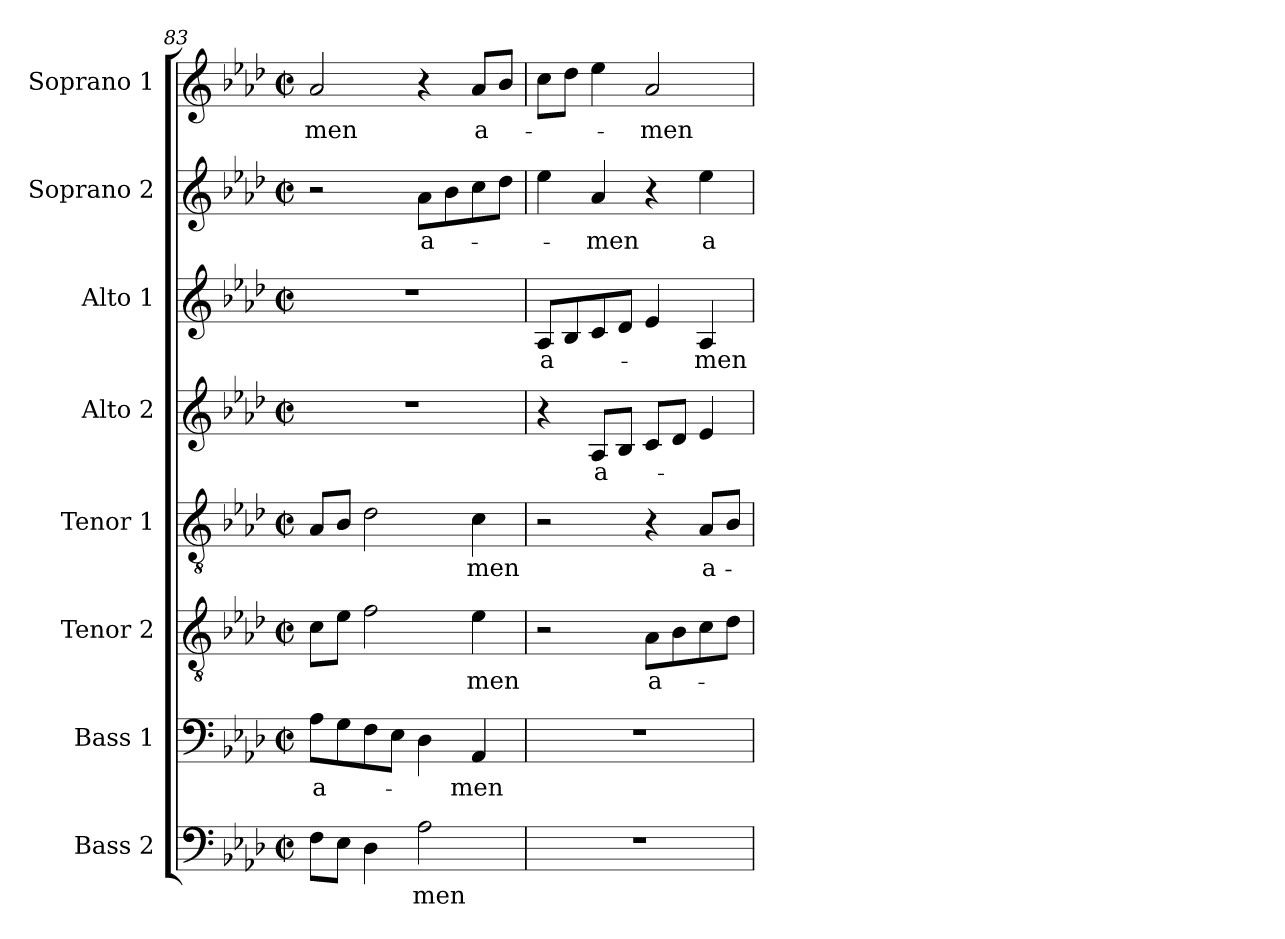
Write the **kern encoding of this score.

**kern	**text	**kern	**text	**kern	**text	**kern	**text	**kern	**text	**kern	**text	**kern	**text	**kern	**text
*part8	*part8	*part7	*part7	*part6	*part6	*part5	*part5	*part4	*part4	*part3	*part3	*part2	*part2	*part1	*part1
*staff8	*staff8	*staff7	*staff7	*staff6	*staff6	*staff5	*staff5	*staff4	*staff4	*staff3	*staff3	*staff2	*staff2	*staff1	*staff1
*I"Bass 2	*	*I"Bass 1	*	*I"Tenor 2	*	*I"Tenor 1	*	*I"Alto 2	*	*I"Alto 1	*	*I"Soprano 2	*	*I"Soprano 1	*
*I'B.2	*	*I'B.1	*	*I'T.2	*	*I'T.1	*	*I'A.2	*	*I'A.1	*	*I'S.2	*	*I'S.1	*
*clefF4	*	*clefF4	*	*clefGv2	*	*clefGv2	*	*clefG2	*	*clefG2	*	*clefG2	*	*clefG2	*
*	*	*	*	*ITrd7c12	*	*ITrd7c12	*	*	*	*	*	*	*	*	*
*k[b-e-a-d-]	*	*k[b-e-a-d-]	*	*k[b-e-a-d-]	*	*k[b-e-a-d-]	*	*k[b-e-a-d-]	*	*k[b-e-a-d-]	*	*k[b-e-a-d-]	*	*k[b-e-a-d-]	*
*A-:	*	*A-:	*	*A-:	*	*A-:	*	*A-:	*	*A-:	*	*A-:	*	*A-:	*
*M2/2	*	*M2/2	*	*M2/2	*	*M2/2	*	*M2/2	*	*M2/2	*	*M2/2	*	*M2/2	*
*met(c|)	*	*met(c|)	*	*met(c|)	*	*met(c|)	*	*met(c|)	*	*met(c|)	*	*met(c|)	*	*met(c|)	*
=83	=83	=83	=83	=83	=83	=83	=83	=83	=83	=83	=83	=83	=83	=83	=83
!	!	!	!LO:LY:b:color=#000000	!	!	!	!	!	!	!	!	!	!	!	!
!	!	!	!	!	!	!	!	!	!	!	!	!	!	!	!LO:LY:b:color=#000000
8Fi\L	.	8A-i\L	a-	8Ci\L	.	8AA-i/L	.	1r	.	1r	.	2r	.	2a-i/	-men
8E-i\J	.	8Gi\	.	8E-i\J	.	8BB-i/J	.	.	.	.	.	.	.	.	.
4D-i\	.	8Fi\	.	2Fi\	.	2D-i\	.	.	.	.	.	.	.	.	.
.	.	8E-i\J	.	.	.	.	.	.	.	.	.	.	.	.	.
!	!LO:LY:b:color=#000000	!	!	!	!	!	!	!	!	!	!	!	!	!	!
!	!	!	!	!	!	!	!	!	!	!	!	!	!LO:LY:b:color=#000000	!	!
2A-i\	-men	4D-i\	.	.	.	.	.	.	.	.	.	8a-i\L	a-	4r	.
.	.	.	.	.	.	.	.	.	.	.	.	8b-i\	.	.	.
!	!	!	!LO:LY:b:color=#000000	!	!	!	!	!	!	!	!	!	!	!	!
!	!	!	!	!	!LO:LY:b:color=#000000	!	!	!	!	!	!	!	!	!	!
!	!	!	!	!	!	!	!LO:LY:b:color=#000000	!	!	!	!	!	!	!	!
!	!	!	!	!	!	!	!	!	!	!	!	!	!	!	!LO:LY:b:color=#000000
.	.	4AA-i/	-men	4E-i\	-men	4Ci\	-men	.	.	.	.	8cci\	.	8a-i/L	a-
.	.	.	.	.	.	.	.	.	.	.	.	8dd-i\J	.	8b-i/J	.
=84	=84	=84	=84	=84	=84	=84	=84	=84	=84	=84	=84	=84	=84	=84	=84
!	!	!	!	!	!	!	!	!	!	!	!LO:LY:b:color=#000000	!	!	!	!
1r	.	1r	.	2r	.	2r	.	4r	.	8A-i/L	a-	4ee-i\	.	8cci\L	.
.	.	.	.	.	.	.	.	.	.	8B-i/	.	.	.	8dd-i\J	.
!	!	!	!	!	!	!	!	!	!LO:LY:b:color=#000000	!	!	!	!	!	!
!	!	!	!	!	!	!	!	!	!	!	!	!	!LO:LY:b:color=#000000	!	!
.	.	.	.	.	.	.	.	8A-i/L	a-	8ci/	.	4a-i/	-men	4ee-i\	.
.	.	.	.	.	.	.	.	8B-i/J	.	8d-i/J	.	.	.	.	.
!	!	!	!	!	!LO:LY:b:color=#000000	!	!	!	!	!	!	!	!	!	!
!	!	!	!	!	!	!	!	!	!	!	!	!	!	!	!LO:LY:b:color=#000000
.	.	.	.	8AA-i\L	a-	4r	.	8ci/L	.	4e-i/	.	4r	.	2a-i/	-men
.	.	.	.	8BB-i\	.	.	.	8d-i/J	.	.	.	.	.	.	.
!	!	!	!	!	!	!	!LO:LY:b:color=#000000	!	!	!	!	!	!	!	!
!	!	!	!	!	!	!	!	!	!	!	!LO:LY:b:color=#000000	!	!	!	!
!	!	!	!	!	!	!	!	!	!	!	!	!	!LO:LY:b:color=#000000	!	!
.	.	.	.	8Ci\	.	8AA-i/L	a-	4e-i/	.	4A-i/	-men	4ee-i\	a-	.	.
.	.	.	.	8D-i\J	.	8BB-i/J	.	.	.	.	.	.	.	.	.
=	=	=	=	=	=	=	=	=	=	=	=	=	=	=	=
*-	*-	*-	*-	*-	*-	*-	*-	*-	*-	*-	*-	*-	*-	*-	*-
